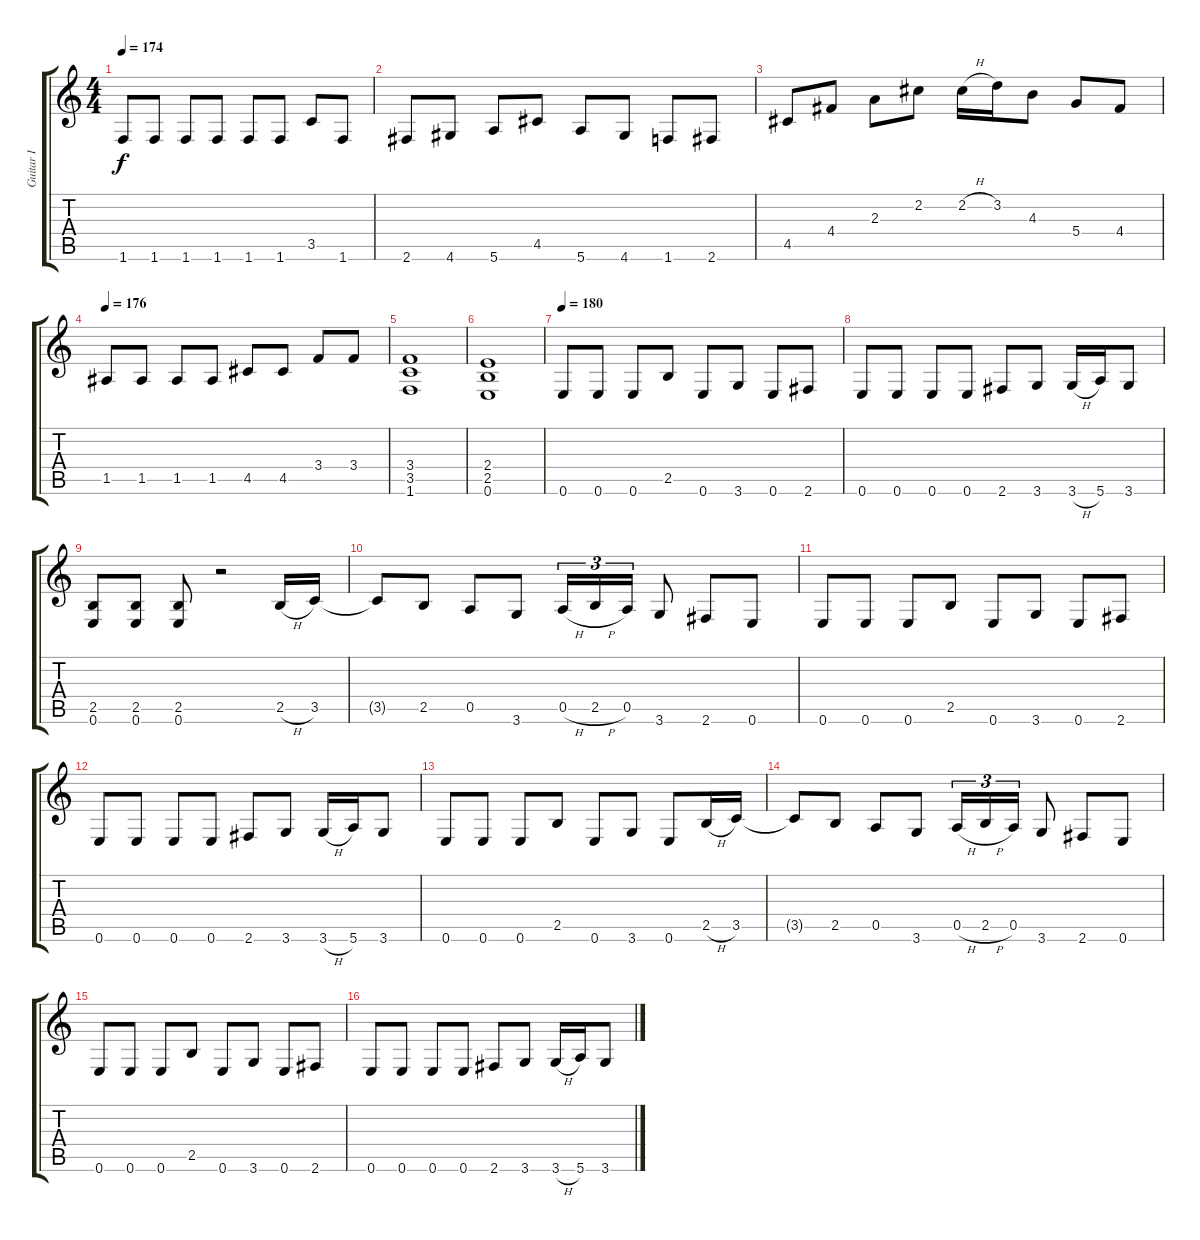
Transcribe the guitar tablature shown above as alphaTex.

\track ("Guitar I" "Guitar I") {instrument distortionguitar}
\staff {score tabs}
\tuning (E4 B3 G3 D3 A2 E2) {hide}
\ts (4 4)
\tempo 174
\clef g2
\ks c
1.6.8{dy f} 1.6.8 1.6.8 1.6.8 1.6.8 1.6.8 3.5.8 1.6.8 |
2.6.8 4.6.8 5.6.8 4.5.8 5.6.8 4.6.8 1.6.8 2.6.8 |
4.5.8 4.4.8 2.3.8 2.2.8 2.2{h}.16 3.2.16 4.3.8 5.4.8 4.4.8 |
\tempo 176
1.5.8 1.5.8 1.5.8 1.5.8 4.5.8 4.5.8 3.4.8 3.4.8 |
(3.4 3.5 1.6).1 |
(2.4 2.5 0.6).1 |
\tempo 180
0.6.8 0.6.8 0.6.8 2.5.8 0.6.8 3.6.8 0.6.8 2.6.8 |
0.6.8 0.6.8 0.6.8 0.6.8 2.6.8 3.6.8 3.6{h}.16 5.6.16 3.6.8 |
(2.5 0.6).8 (2.5 0.6).8 (2.5 0.6).8 r.2 2.5{h}.16 3.5.16 |
3.5{t}.8 2.5.8 0.5.8 3.6.8 0.5{h}.16{tu (3 2)} 2.5{h}.16{tu (3 2)} 0.5.16{tu (3 2)} 3.6.8 2.6.8 0.6.8 |
0.6.8 0.6.8 0.6.8 2.5.8 0.6.8 3.6.8 0.6.8 2.6.8 |
0.6.8 0.6.8 0.6.8 0.6.8 2.6.8 3.6.8 3.6{h}.16 5.6.16 3.6.8 |
0.6.8 0.6.8 0.6.8 2.5.8 0.6.8 3.6.8 0.6.8 2.5{h}.16 3.5.16 |
3.5{t}.8 2.5.8 0.5.8 3.6.8 0.5{h}.16{tu (3 2)} 2.5{h}.16{tu (3 2)} 0.5.16{tu (3 2)} 3.6.8 2.6.8 0.6.8 |
0.6.8 0.6.8 0.6.8 2.5.8 0.6.8 3.6.8 0.6.8 2.6.8 |
0.6.8 0.6.8 0.6.8 0.6.8 2.6.8 3.6.8 3.6{h}.16 5.6.16 3.6.8
